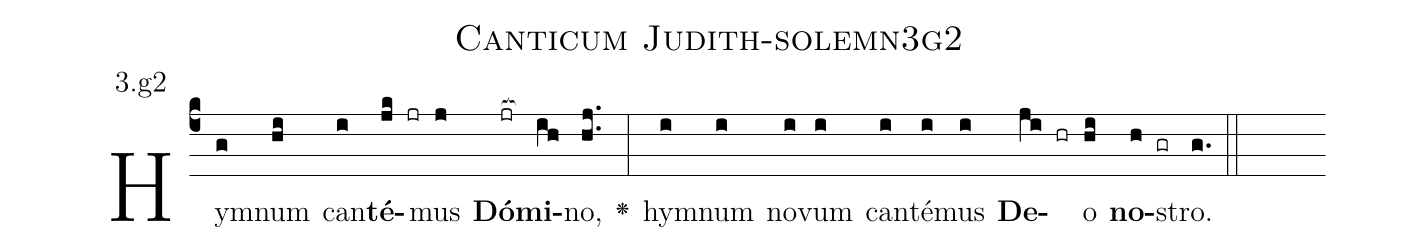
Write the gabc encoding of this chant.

name: Canticum Judith-solemn3g2;
annotation: 3.g2;
%%
(c4)Hym(g)num(hi) can(i)<b>té</b>(jk jr)mus(j) <b>Dó</b>(jr[ocb:1{])<b>mi</b>(ih[ocb:0}])no,(hj..) <v>\greheightstar</v>(:) hym(i)num(i) no(i)vum(i) can(i)té(i)mus(i) <b>De</b>(ji hr)o(hi) <b>no</b>(h gr)stro.(g.) (::)


%E(i) u(i) o(ji) u(hi) a(h) e.(g.) (::)
